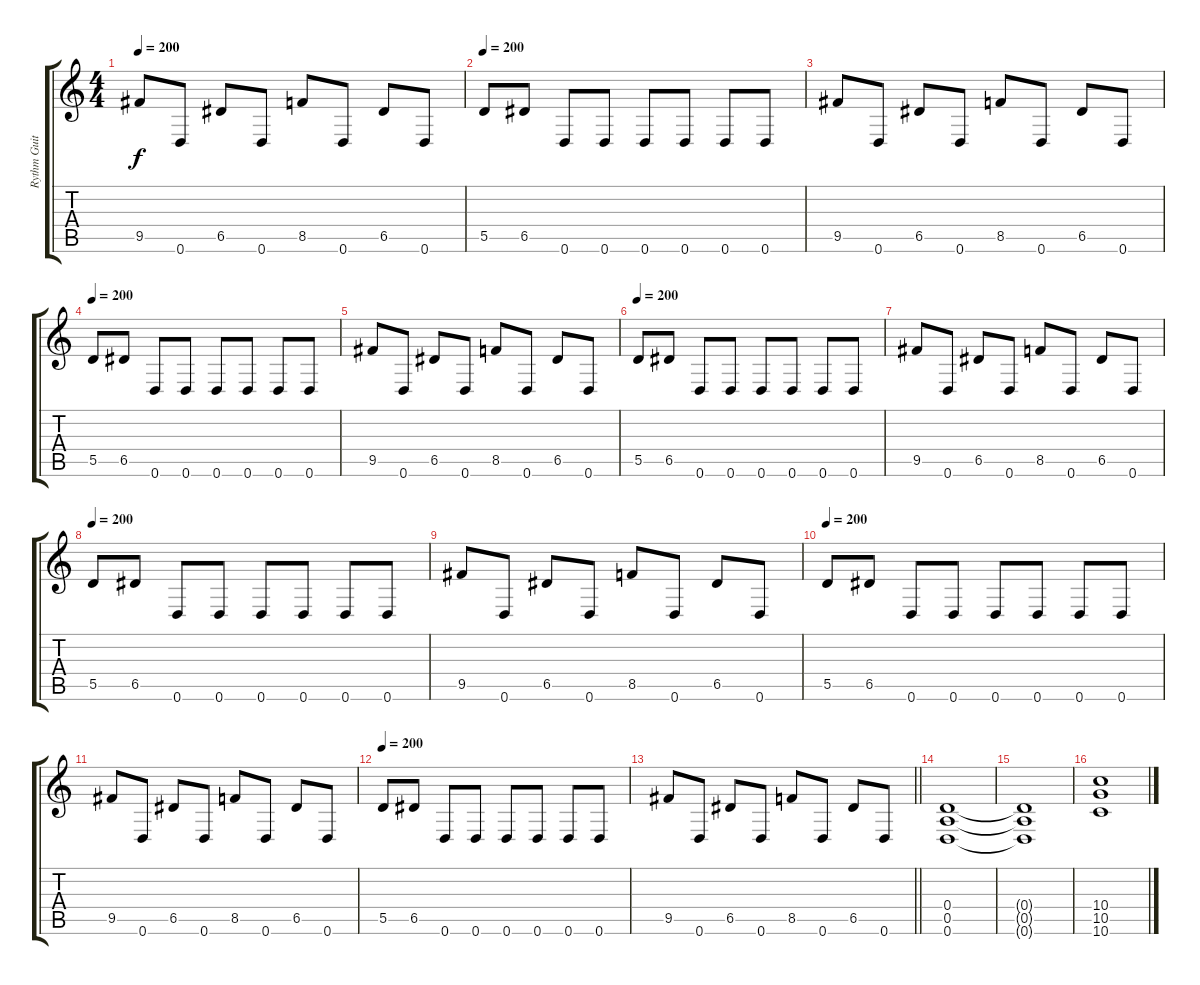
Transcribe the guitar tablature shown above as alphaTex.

\track ("Rythm Guitar" "Rythm Guit") {instrument distortionguitar}
\staff {score tabs}
\tuning (E4 B3 G3 D3 A2 D2) {hide}
\ts (4 4)
\tempo 200
\clef g2
\ks c
9.5.8{dy f} 0.6.8 6.5.8 0.6.8 8.5.8 0.6.8 6.5.8 0.6.8 |
\tempo 200
5.5.8 6.5.8 0.6.8 0.6.8 0.6.8 0.6.8 0.6.8 0.6.8 |
9.5.8 0.6.8 6.5.8 0.6.8 8.5.8 0.6.8 6.5.8 0.6.8 |
\tempo 200
5.5.8 6.5.8 0.6.8 0.6.8 0.6.8 0.6.8 0.6.8 0.6.8 |
9.5.8 0.6.8 6.5.8 0.6.8 8.5.8 0.6.8 6.5.8 0.6.8 |
\tempo 200
5.5.8 6.5.8 0.6.8 0.6.8 0.6.8 0.6.8 0.6.8 0.6.8 |
9.5.8 0.6.8 6.5.8 0.6.8 8.5.8 0.6.8 6.5.8 0.6.8 |
\tempo 200
5.5.8 6.5.8 0.6.8 0.6.8 0.6.8 0.6.8 0.6.8 0.6.8 |
9.5.8 0.6.8 6.5.8 0.6.8 8.5.8 0.6.8 6.5.8 0.6.8 |
\tempo 200
5.5.8 6.5.8 0.6.8 0.6.8 0.6.8 0.6.8 0.6.8 0.6.8 |
9.5.8 0.6.8 6.5.8 0.6.8 8.5.8 0.6.8 6.5.8 0.6.8 |
\tempo 200
5.5.8 6.5.8 0.6.8 0.6.8 0.6.8 0.6.8 0.6.8 0.6.8 |
\barLineRight lightlight
9.5.8 0.6.8 6.5.8 0.6.8 8.5.8 0.6.8 6.5.8 0.6.8 |
(0.4 0.5 0.6).1 |
(0.4{t} 0.5{t} 0.6{t}).1 |
(10.4 10.5 10.6).1
